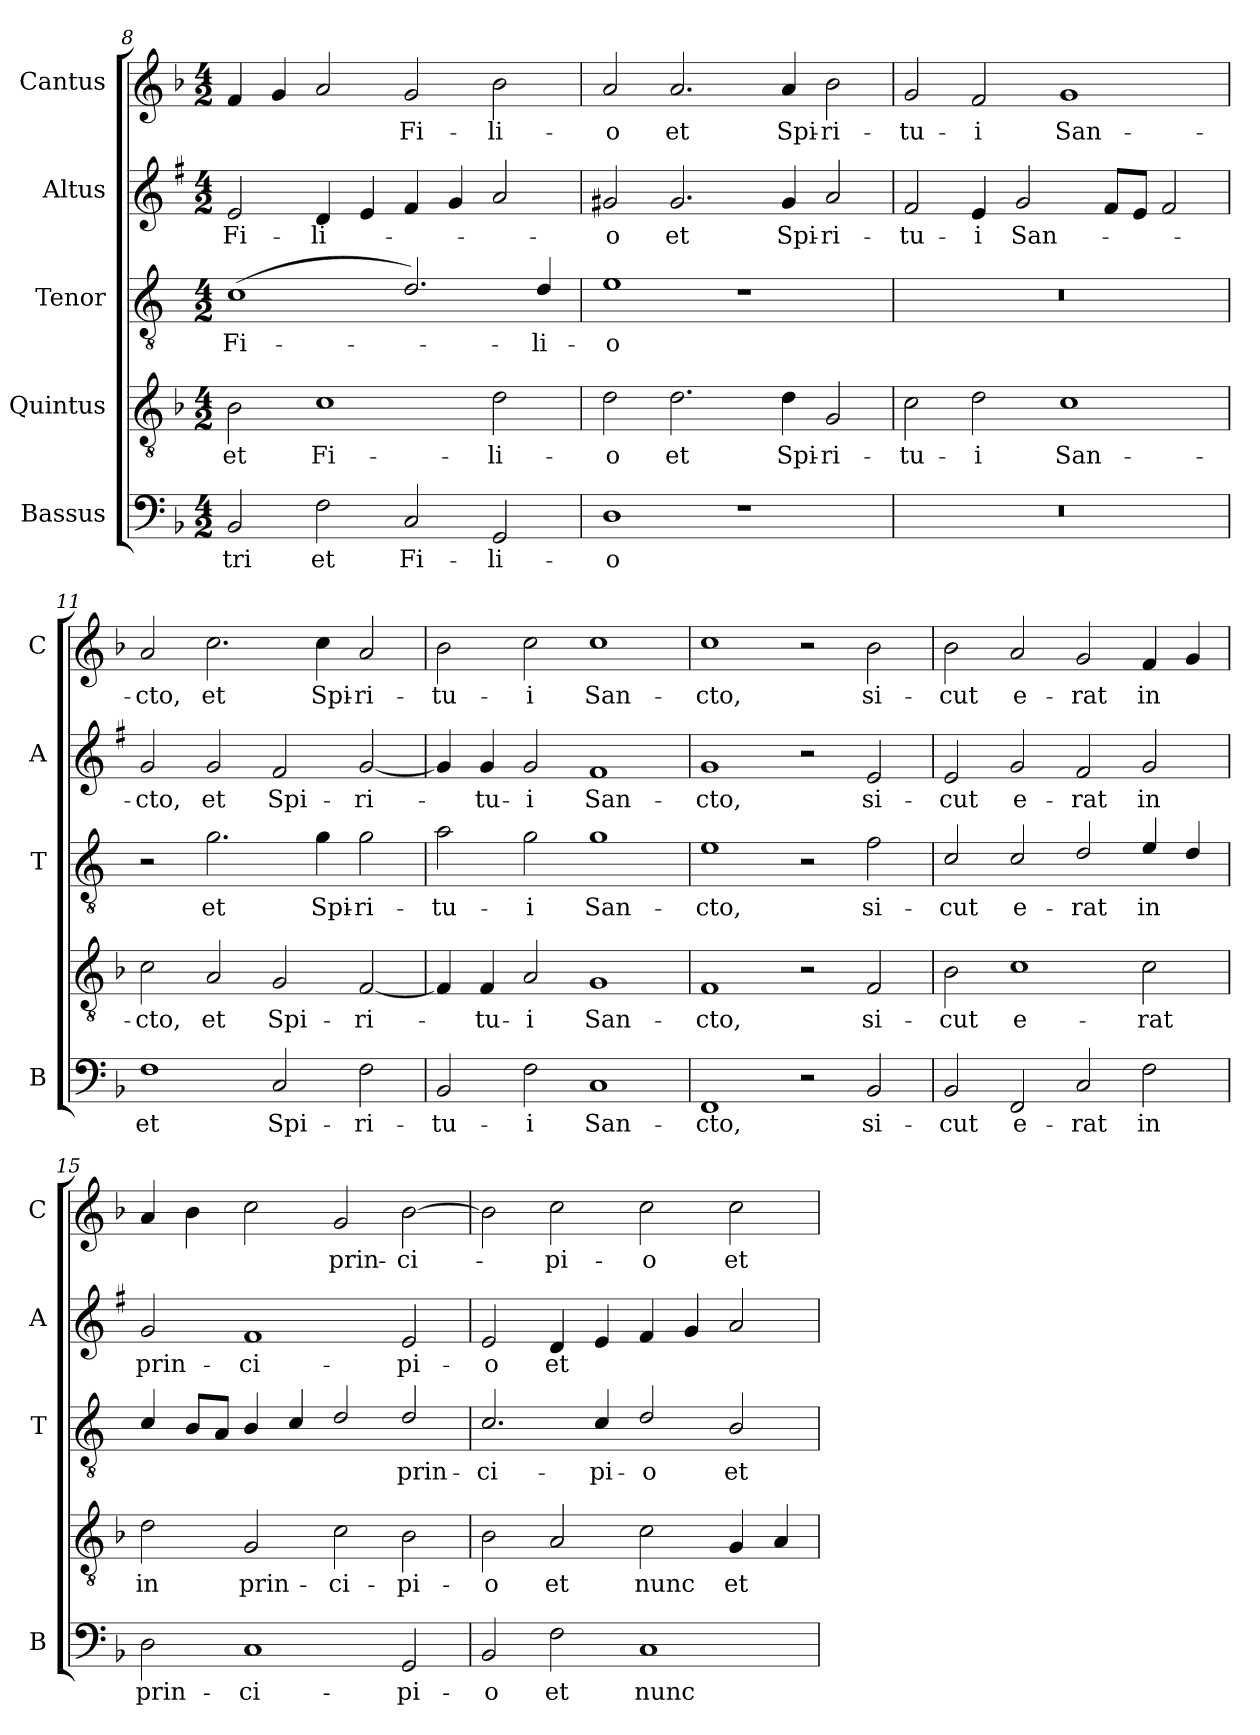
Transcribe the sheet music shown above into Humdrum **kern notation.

**kern	**text	**kern	**text	**kern	**text	**kern	**text	**kern	**text
*part5	*part5	*part4	*part4	*part3	*part3	*part2	*part2	*part1	*part1
*staff5	*staff5	*staff4	*staff4	*staff3	*staff3	*staff2	*staff2	*staff1	*staff1
*I"Bassus	*	*I"Quintus	*	*I"Tenor	*	*I"Altus	*	*I"Cantus	*
*I'B	*	*	*	*I'T	*	*I'A	*	*I'C	*
!!LO:PB:g=z
*clefF4	*	*clefGv2	*	*clefGv2	*	*clefG2	*	*clefG2	*
*	*	*	*	*ITrd4c7	*	*ITrd1c2	*	*	*
*k[b-]	*	*k[b-]	*	*k[b-]	*	*k[b-]	*	*k[b-]	*
*F:	*	*F:	*	*F:	*	*F:	*	*F:	*
*M4/2	*	*M4/2	*	*M4/2	*	*M4/2	*	*M4/2	*
=8	=8	=8	=8	=8	=8	=8	=8	=8	=8
!	!LO:LY:b	!	!LO:LY:b	!	!LO:LY:b	!	!LO:LY:b	!	!
2BB-/	-tri	2B-\	et	(<1F	Fi-	2d/	Fi-	4f/	.
.	.	.	.	.	.	.	.	4g/	.
!	!LO:LY:b	!	!LO:LY:b	!	!	!	!LO:LY:b	!	!
2F\	et	1c	Fi-	.	.	4c/	-li-	2a/	.
.	.	.	.	.	.	4d/	.	.	.
!	!LO:LY:b	!	!	!	!	!	!	!	!LO:LY:b
2C/	Fi-	.	.	2.G/)	.	4e/	.	2g/	Fi-
.	.	.	.	.	.	4f/	.	.	.
!	!LO:LY:b	!	!LO:LY:b	!	!	!	!	!	!LO:LY:b
2GG/	-li-	2d\	-li-	.	.	2g/	.	2b-\	-li-
!	!	!	!	!	!LO:LY:b	!	!	!	!
.	.	.	.	4G/	-li-	.	.	.	.
=9	=9	=9	=9	=9	=9	=9	=9	=9	=9
!	!LO:LY:b	!	!LO:LY:b	!	!LO:LY:b	!	!LO:LY:b	!	!LO:LY:b
1D	-o	2d\	-o	1A	-o	2f#X/	-o	2a/	-o
!	!	!	!LO:LY:b	!	!	!	!LO:LY:b	!	!LO:LY:b
.	.	2.d\	et	.	.	2.f#/	et	2.a/	et
1r	.	.	.	1r	.	.	.	.	.
!	!	!	!LO:LY:b	!	!	!	!LO:LY:b	!	!LO:LY:b
.	.	4d\	Spi-	.	.	4f#/	Spi-	4a/	Spi-
!	!	!	!LO:LY:b	!	!	!	!LO:LY:b	!	!LO:LY:b
.	.	2G/	-ri-	.	.	2g/	-ri-	2b-\	-ri-
=10	=10	=10	=10	=10	=10	=10	=10	=10	=10
!	!	!	!LO:LY:b	!	!	!	!LO:LY:b	!	!LO:LY:b
0r	.	2c\	-tu-	0r	.	2e/	-tu-	2g/	-tu-
!	!	!	!LO:LY:b	!	!	!	!LO:LY:b	!	!LO:LY:b
.	.	2d\	-i	.	.	4d/	-i	2f/	-i
!	!	!	!	!	!	!	!LO:LY:b	!	!
.	.	.	.	.	.	2f/	San-	.	.
!	!	!	!LO:LY:b	!	!	!	!	!	!LO:LY:b
.	.	1c	San-	.	.	.	.	1g	San-
.	.	.	.	.	.	8e/L	.	.	.
.	.	.	.	.	.	8d/J	.	.	.
.	.	.	.	.	.	2e/	.	.	.
=11	=11	=11	=11	=11	=11	=11	=11	=11	=11
!	!LO:LY:b	!	!LO:LY:b	!	!	!	!LO:LY:b	!	!LO:LY:b
1F	et	2c\	-cto,	2r	.	2f/	-cto,	2a/	-cto,
!	!	!	!LO:LY:b	!	!LO:LY:b	!	!LO:LY:b	!	!LO:LY:b
.	.	2A/	et	2.c\	et	2f/	et	2.cc\	et
!	!LO:LY:b	!	!LO:LY:b	!	!	!	!LO:LY:b	!	!
2C/	Spi-	2G/	Spi-	.	.	2e/	Spi-	.	.
!	!	!	!	!	!LO:LY:b	!	!	!	!LO:LY:b
.	.	.	.	4c\	Spi-	.	.	4cc\	Spi-
!	!LO:LY:b	!	!LO:LY:b	!	!LO:LY:b	!	!LO:LY:b	!	!LO:LY:b
2F\	-ri-	[2F/	-ri-	2c\	-ri-	[2f/	-ri-	2a/	-ri-
!!LO:LB:g=z
=12	=12	=12	=12	=12	=12	=12	=12	=12	=12
!	!LO:LY:b	!	!	!	!LO:LY:b	!	!	!	!LO:LY:b
2BB-/	-tu-	4F/]	.	2d\	-tu-	4f/]	.	2b-\	-tu-
!	!	!	!LO:LY:b	!	!	!	!LO:LY:b	!	!
.	.	4F/	-tu-	.	.	4f/	-tu-	.	.
!	!LO:LY:b	!	!LO:LY:b	!	!LO:LY:b	!	!LO:LY:b	!	!LO:LY:b
2F\	-i	2A/	-i	2c\	-i	2f/	-i	2cc\	-i
!	!LO:LY:b	!	!LO:LY:b	!	!LO:LY:b	!	!LO:LY:b	!	!LO:LY:b
1C	San-	1G	San-	1c	San-	1e	San-	1cc	San-
=13	=13	=13	=13	=13	=13	=13	=13	=13	=13
!	!LO:LY:b	!	!LO:LY:b	!	!LO:LY:b	!	!LO:LY:b	!	!LO:LY:b
1FF	-cto,	1F	-cto,	1A	-cto,	1f	-cto,	1cc	-cto,
2r	.	2r	.	2r	.	2r	.	2r	.
!	!LO:LY:b	!	!LO:LY:b	!	!LO:LY:b	!	!LO:LY:b	!	!LO:LY:b
2BB-/	si-	2F/	si-	2B-\	si-	2d/	si-	2b-\	si-
=14	=14	=14	=14	=14	=14	=14	=14	=14	=14
!	!LO:LY:b	!	!LO:LY:b	!	!LO:LY:b	!	!LO:LY:b	!	!LO:LY:b
2BB-/	-cut	2B-\	-cut	2F/	-cut	2d/	-cut	2b-\	-cut
!	!LO:LY:b	!	!LO:LY:b	!	!LO:LY:b	!	!LO:LY:b	!	!LO:LY:b
2FF/	e-	1c	e-	2F/	e-	2f/	e-	2a/	e-
!	!LO:LY:b	!	!	!	!LO:LY:b	!	!LO:LY:b	!	!LO:LY:b
2C/	-rat	.	.	2G/	-rat	2e/	-rat	2g/	-rat
!	!LO:LY:b	!	!LO:LY:b	!	!LO:LY:b	!	!LO:LY:b	!	!LO:LY:b
2F\	in	2c\	-rat	4A/	in	2f/	in	4f/	in
.	.	.	.	4G/	.	.	.	4g/	.
=15	=15	=15	=15	=15	=15	=15	=15	=15	=15
!	!LO:LY:b	!	!LO:LY:b	!	!	!	!LO:LY:b	!	!
2D\	prin-	2d\	in	4F/	.	2f/	prin-	4a/	.
.	.	.	.	8E/L	.	.	.	4b-\	.
.	.	.	.	8D/J	.	.	.	.	.
!	!LO:LY:b	!	!LO:LY:b	!	!	!	!LO:LY:b	!	!
1C	-ci-	2G/	prin-	4E/	.	1e	-ci-	2cc\	.
.	.	.	.	4F/	.	.	.	.	.
!	!	!	!LO:LY:b	!	!	!	!	!	!LO:LY:b
.	.	2c\	-ci-	2G/	.	.	.	2g/	prin-
!	!LO:LY:b	!	!LO:LY:b	!	!LO:LY:b	!	!LO:LY:b	!	!LO:LY:b
2GG/	-pi-	2B-\	-pi-	2G/	prin-	2d/	-pi-	[2b-\	-ci-
=16	=16	=16	=16	=16	=16	=16	=16	=16	=16
!	!LO:LY:b	!	!LO:LY:b	!	!LO:LY:b	!	!LO:LY:b	!	!
2BB-/	-o	2B-\	-o	2.F/	-ci-	2d/	-o	2b-\]	.
!	!LO:LY:b	!	!LO:LY:b	!	!	!	!LO:LY:b	!	!LO:LY:b
2F\	et	2A/	et	.	.	4c/	et	2cc\	-pi-
!	!	!	!	!	!LO:LY:b	!	!	!	!
.	.	.	.	4F/	-pi-	4d/	.	.	.
!	!LO:LY:b	!	!LO:LY:b	!	!LO:LY:b	!	!	!	!LO:LY:b
1C	nunc	2c\	nunc	2G/	-o	4e/	.	2cc\	-o
.	.	.	.	.	.	4f/	.	.	.
!	!	!	!LO:LY:b	!	!LO:LY:b	!	!	!	!LO:LY:b
.	.	4G/	et	2E/	et	2g/	.	2cc\	et
.	.	4A/	.	.	.	.	.	.	.
=	=	=	=	=	=	=	=	=	=
*-	*-	*-	*-	*-	*-	*-	*-	*-	*-
